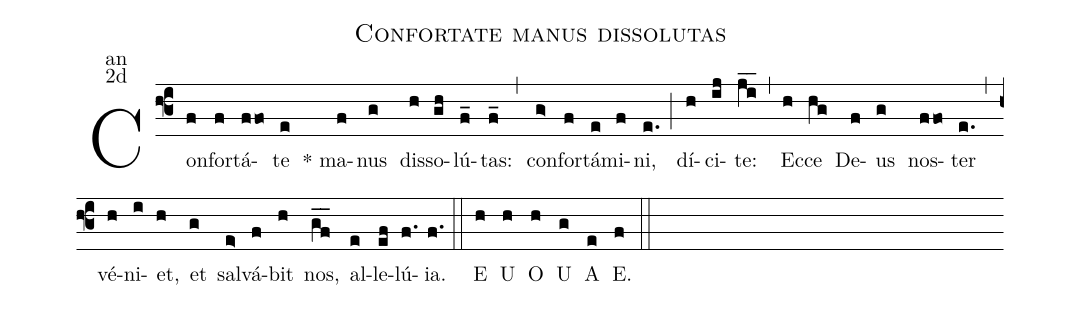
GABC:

name:Confortate manus dissolutas;
office-part:an;
mode:2d;
%%
(f3) Con(f)for(f)tá(ffo)te(e) <sp>*</sp> ma(f)nus(g) di(h)sso(gh)lú(f_)tas:(f_)(,) con(g>)for(f)tá(e)mi(f)ni,(e.) (;) dí(h)ci(ij)te:(ji__) (,) Ec(h)ce(hg) De(f)us(g) nos(ffo)ter(e.) (,) vé(h)ni(i)et,(h) et(g) sal(e>)vá(f)bit(h) nos,(gf__) al(e)le(ef)lú(f.){ia}.(f.) (::)
<eu>E(h) U(h) O(h) U(g) A(e) E.</eu>(f) (::)
